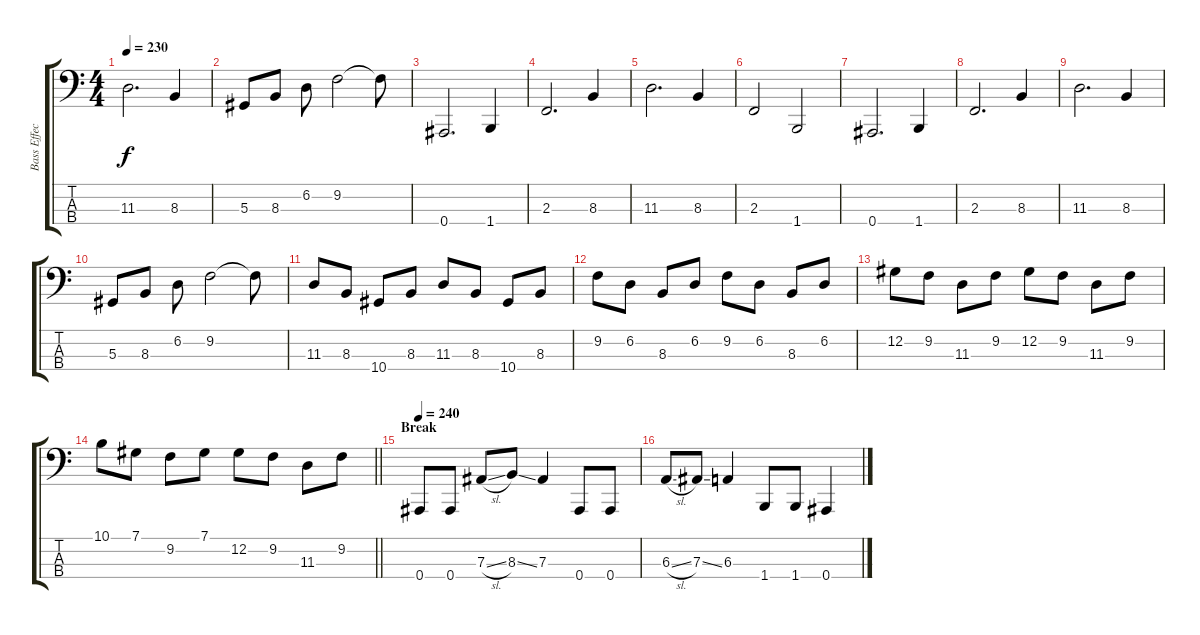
\track ("Bass Effect" "Bass Effec") {instrument overdrivenguitar}
\staff {score tabs}
\tuning (Db2 Ab1 Eb1 Bb0) {hide}
\ts (4 4)
\tempo 230
\clef f4
\ks c
11.3.2{d dy f} 8.3.4 |
5.3.8 8.3.8 6.2.8 9.2.2 9.2{t}.8 |
0.4.2{d} 1.4.4 |
2.3.2{d} 8.3.4 |
11.3.2{d} 8.3.4 |
2.3.2 1.4.2 |
0.4.2{d} 1.4.4 |
2.3.2{d} 8.3.4 |
11.3.2{d} 8.3.4 |
5.3.8 8.3.8 6.2.8 9.2.2 9.2{t}.8 |
11.3.8 8.3.8 10.4.8 8.3.8 11.3.8 8.3.8 10.4.8 8.3.8 |
9.2.8 6.2.8 8.3.8 6.2.8 9.2.8 6.2.8 8.3.8 6.2.8 |
12.2.8 9.2.8 11.3.8 9.2.8 12.2.8 9.2.8 11.3.8 9.2.8 |
\barLineRight lightlight
10.1.8 7.1.8 9.2.8 7.1.8 12.2.8 9.2.8 11.3.8 9.2.8 |
\section ("" "Break")
\tempo 240
0.4.8 0.4.8 7.3{sl}.8 8.3{ss}.8 7.3.4 0.4.8 0.4.8 |
6.3{sl}.8 7.3{ss}.8 6.3.4 1.4.8 1.4.8 0.4.4
